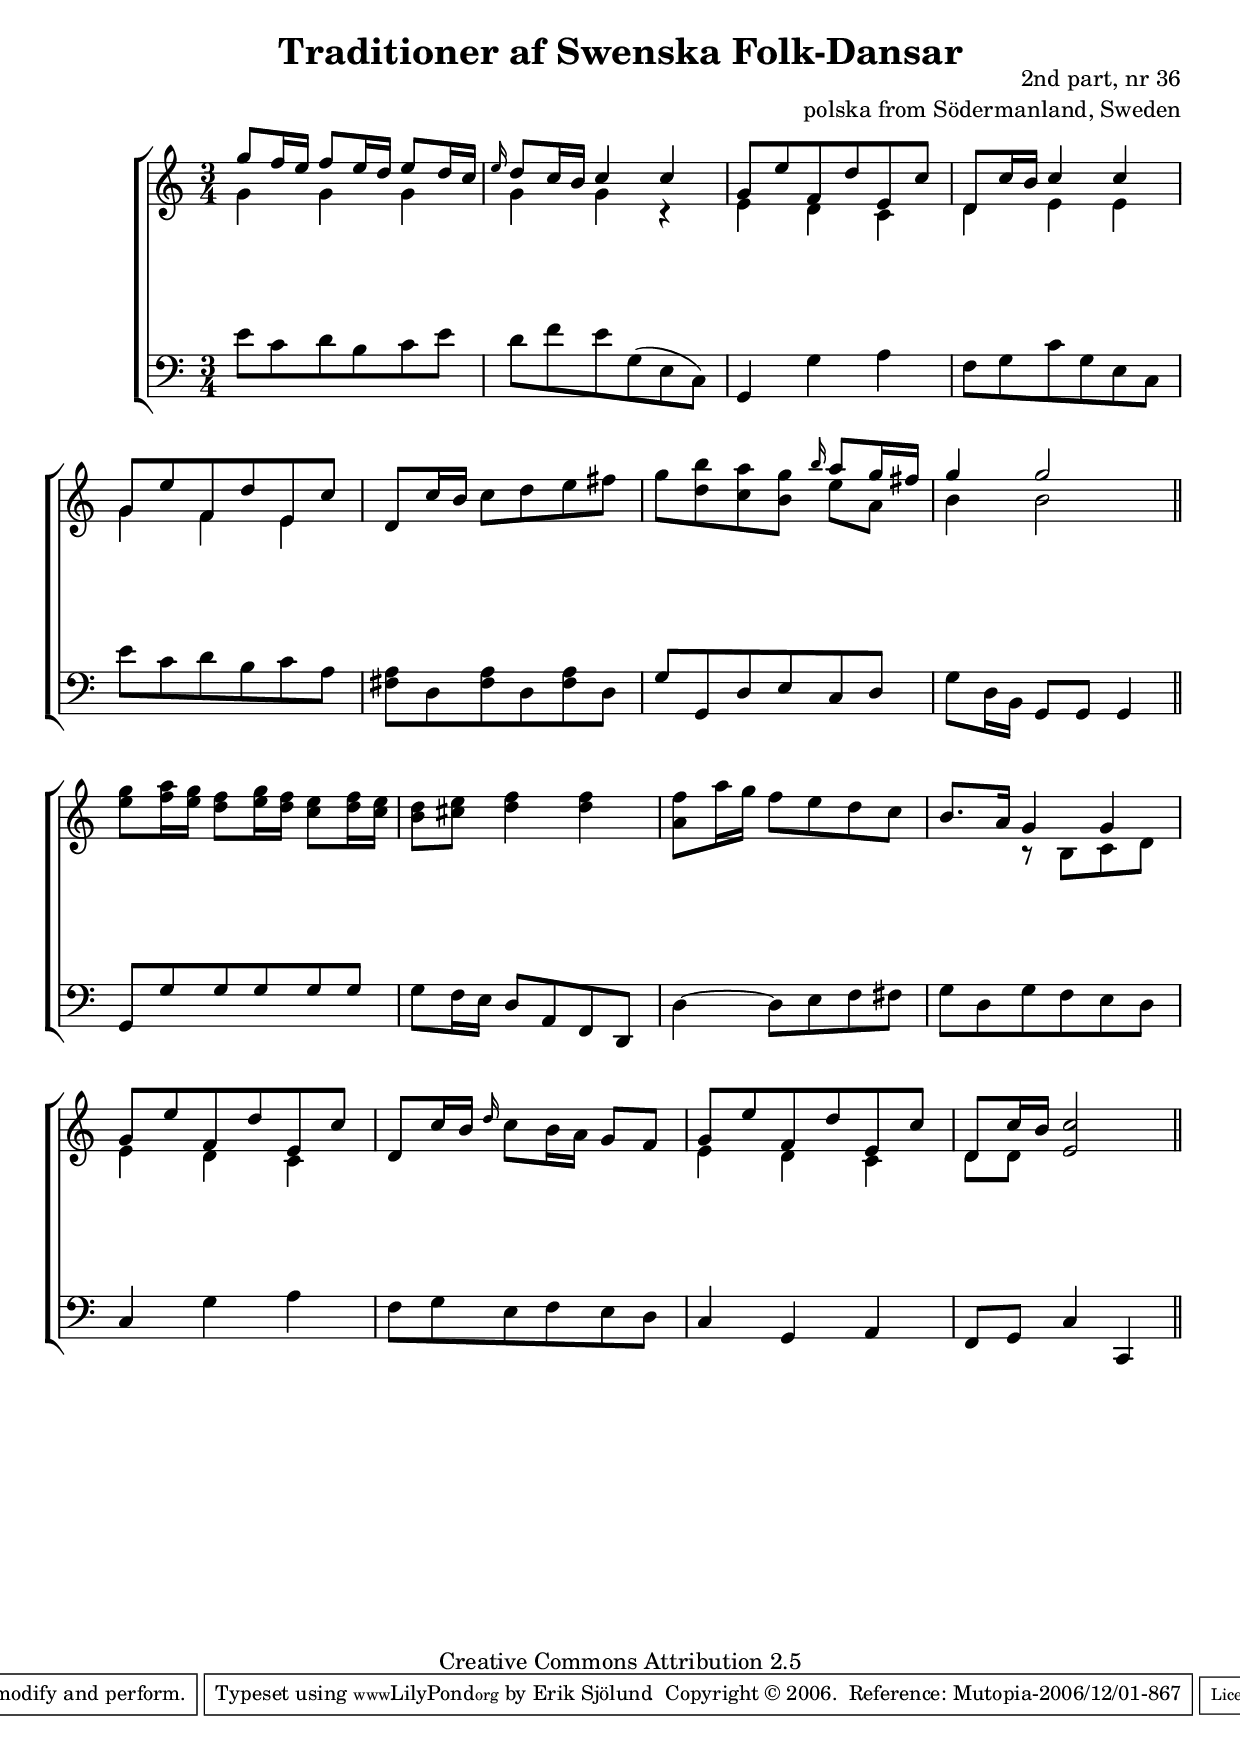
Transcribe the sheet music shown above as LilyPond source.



\header {
    title = "Traditioner af Swenska Folk-Dansar"
    opus = \markup {
         \column  {
          \right-align  "2nd part, nr 36"
   \right-align "polska from Södermanland, Sweden" 
}
 } 
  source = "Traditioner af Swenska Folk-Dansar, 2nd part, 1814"



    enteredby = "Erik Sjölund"
				% mutopia headers.

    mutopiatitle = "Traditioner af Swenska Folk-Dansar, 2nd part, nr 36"

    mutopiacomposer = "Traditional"
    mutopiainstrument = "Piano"
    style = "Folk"
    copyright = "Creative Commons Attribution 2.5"
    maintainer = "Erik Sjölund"
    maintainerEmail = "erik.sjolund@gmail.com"




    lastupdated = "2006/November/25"
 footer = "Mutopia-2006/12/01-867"
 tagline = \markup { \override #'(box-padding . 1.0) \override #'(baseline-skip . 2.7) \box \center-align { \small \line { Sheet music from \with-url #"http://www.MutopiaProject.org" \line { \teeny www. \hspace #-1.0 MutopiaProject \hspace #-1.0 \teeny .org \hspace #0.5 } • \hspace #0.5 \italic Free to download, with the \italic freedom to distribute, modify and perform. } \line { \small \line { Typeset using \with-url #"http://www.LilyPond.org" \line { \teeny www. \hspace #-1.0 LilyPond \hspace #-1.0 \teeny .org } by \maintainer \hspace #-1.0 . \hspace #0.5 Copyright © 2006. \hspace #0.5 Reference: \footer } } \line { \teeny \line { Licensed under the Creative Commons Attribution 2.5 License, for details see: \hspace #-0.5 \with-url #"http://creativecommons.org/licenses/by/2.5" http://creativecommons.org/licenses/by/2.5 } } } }
  }




     \version "2.8.5"









global={
  \key c \major
  \time 3/4
}
    
upper =  {
  \global
<< { 	g''8 f''16 e'' f''8 e''16 d'' e''8 d''16 c'' |
	\grace e''16 d''8 c''16 b' c''4 c'' |
	g'8 e'' f' d'' e' c'' |
	d' c''16 b' c''4 c'' |
%5
	g'8 e'' f' d'' e' c'' } \\ {
g'4 g'4 g'4 g'4 g'4 r4 e'4 d'4 c'4 d'4 e'4 e'4 g'4 f'4 e'4


} >>
	d'8 c''16 b' c''8 d'' e'' fis'' |
	g'' <d'' b''> <c'' a''> <b' g''> \grace b''16 << { a''8 g''16 fis'' |
	g''4 g''2 } \\ { e''8 a'8 b'4 b'2 } >> \bar "||"


	<e'' g''>8 <f'' a''>16 <e'' g''> <d'' f''>8 <e'' g''>16 <d'' f''> <c'' e''>8 <d'' f''>16 <c'' e''> |
%10
	<b' d''>8 <cis'' e''> <d'' f''>4 <d'' f''> |
	<a' f''>8 a''16 g'' f''8 e'' d'' c'' |
	b'8. a'16 << { g'4 g' |
	g'8 e'' f' d'' e' c'' } \\ {
r8 b8 c'8 d'8 e'4 d'4 c'4 

} >>
	d'8 c''16 b' \grace d''16 c''8 b'16 a' g'8 f' |
%15
	<< { g' e'' f' d'' e' c'' |
	d' c''16 b' <e' c''>2 } \\ {
e'4 d'4 c'4 d'8[ d'8] 
} >> \bar "||"
}
     
lower =  {
  \global \clef bass
	e'8 c' d' b c' e' |
	d' f' e' g( e c) |
	g,4 g a |
	f8 g c' g e c |
%5
	e' c' d' b c' a |
	<fis a> d <fis a> d <fis a> d |
	g g, d e c d |
	g d16 b, g,8 g, g,4  \bar "||"
	g,8 g g g g g |
%10
	g f16 e d8 a, f, d, |
	d4~ d8 e f fis |
	g d g f e d |
	c4 g a |
	f8 g e f e d |
%15
	c4 g, a, |
	f,8 g, c4 c, \bar "||"
}

dynamics = {
s2.*16
}



\score {
  \new PianoStaff \with{systemStartDelimiter = #'SystemStartBracket } <<
    \new Staff = "upper" \upper
    \new Dynamics = "dynamics" \dynamics
    \new Staff = "lower" <<
      \clef bass
      \lower
    >>
  >>

  \layout {
    \context {
      \type "Engraver_group"
      \name Dynamics
      \alias Voice % So that \cresc works, for example.
      \consists "Output_property_engraver"
%      \override VerticalAxisGroup #'minimum-Y-extent = #'(-1 . 1)
      \consists "Piano_pedal_engraver"
      \consists "Script_engraver"
      \consists "Dynamic_engraver"
      \consists "Text_engraver"
      \override TextScript #'font-size = #2
      \override TextScript #'font-shape = #'italic

      \override DynamicText #'extra-offset = #'(0 . 2.5)
      \override Hairpin #'extra-offset = #'(0 . 2.5)


      \consists "Skip_event_swallow_translator"
      \consists "Axis_group_engraver"
    }
    \context {\Score \remove "Bar_number_engraver"}
    \context {
      \PianoStaff
      \accepts Dynamics
   \override VerticalAlignment #'forced-distance = #7
  \override SpanBar #'transparent = ##t

    }
  }
}

          


mididynamics = { \dynamics } 
midiupper = { \upper }
midilower = { \lower }

          




\score {
  \unfoldRepeats
  \new PianoStaff <<
    \new Staff = "upper" <<  \midiupper  \mididynamics >>
    \new Staff = "lower" <<  \midilower  \mididynamics >>
  >>
  \midi {
    \context {
      \type "Performer_group"
      \name Dynamics
      \consists "Piano_pedal_performer"
    }
    \context {
      \PianoStaff
      \accepts Dynamics
    }
 \tempo 4=100    
  }
}






  


